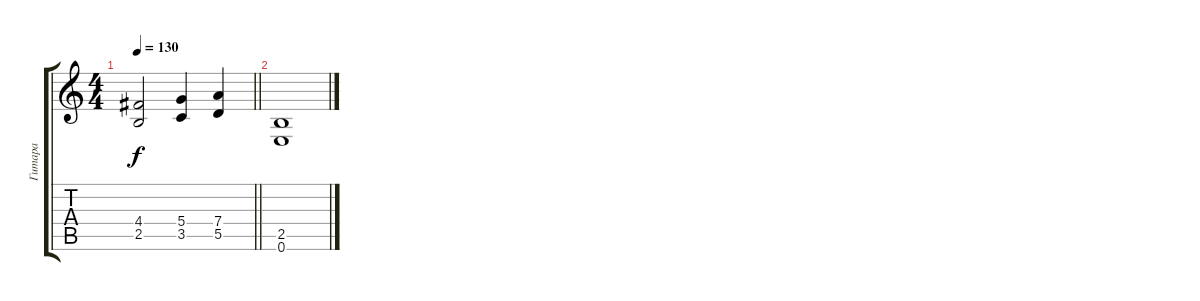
\track ("Гитара" "Гитара") {instrument distortionguitar}
\staff {score tabs}
\tuning (E4 B3 G3 D3 A2 E2) {hide}
\ts (4 4)
\tempo 130
\clef g2
\barLineRight lightlight
\ks c
(4.4 2.5).2{dy f} (5.4 3.5).4 (7.4 5.5).4 |
\section ("" "")
(2.5 0.6).1
